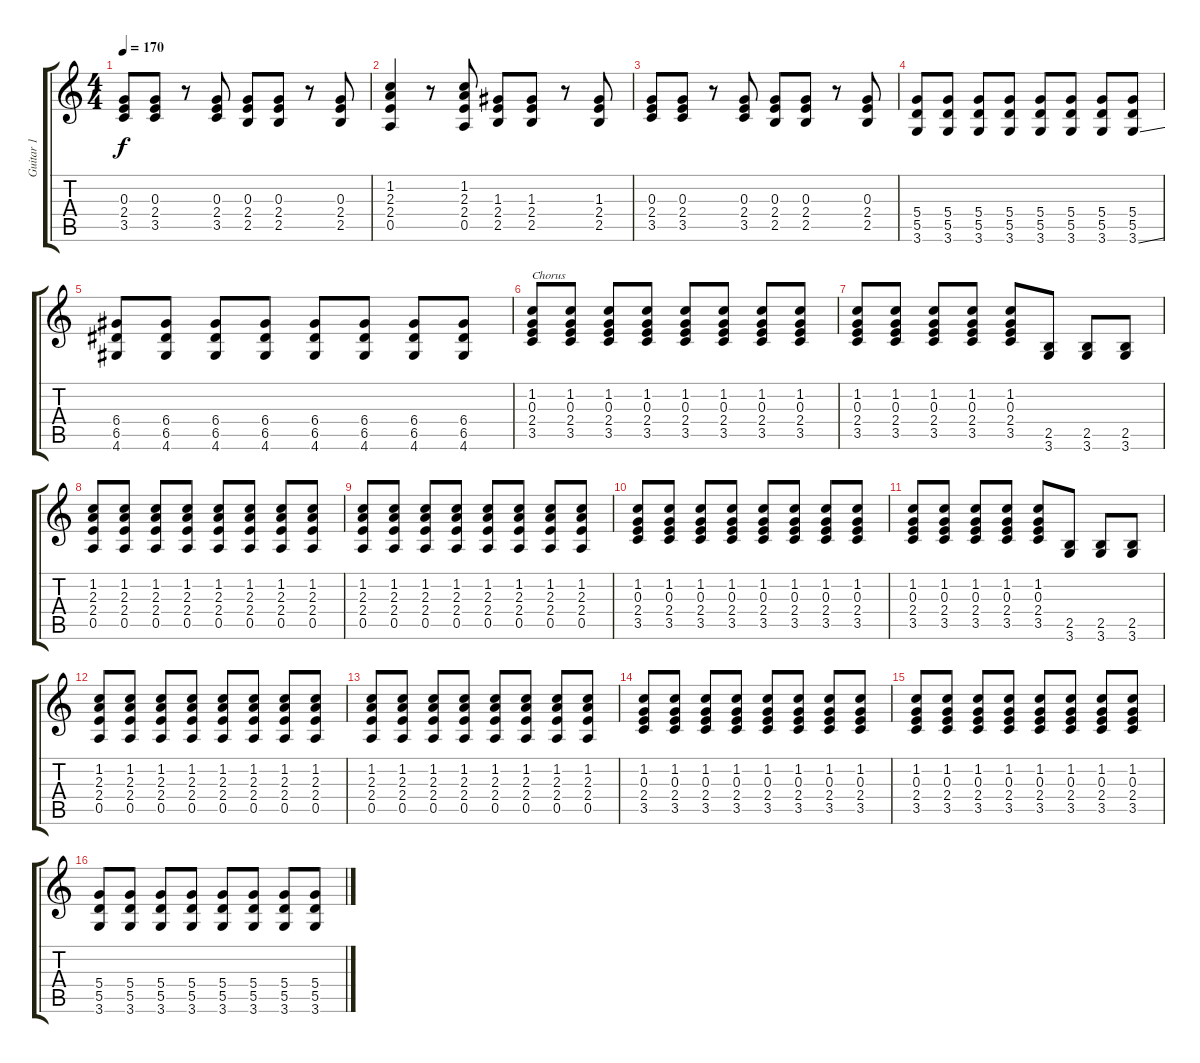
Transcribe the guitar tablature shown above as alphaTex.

\track ("Guitar 1" "Guitar 1") {instrument electricguitarclean}
\staff {score tabs}
\tuning (E4 B3 G3 D3 A2 E2) {hide}
\ts (4 4)
\tempo 170
\clef g2
\ks c
(0.3 2.4 3.5).8{dy f} (0.3 2.4 3.5).8 r.8 (0.3 2.4 3.5).8 (0.3 2.4 2.5).8 (0.3 2.4 2.5).8 r.8 (0.3 2.4 2.5).8 |
(1.2 2.3 2.4 0.5).4 r.8 (1.2 2.3 2.4 0.5).8 (1.3 2.4 2.5).8 (1.3 2.4 2.5).8 r.8 (1.3 2.4 2.5).8 |
(0.3 2.4 3.5).8 (0.3 2.4 3.5).8 r.8 (0.3 2.4 3.5).8 (0.3 2.4 2.5).8 (0.3 2.4 2.5).8 r.8 (0.3 2.4 2.5).8 |
(5.4 5.5 3.6).8{volume 16 instrument overdrivenguitar} (5.4 5.5 3.6).8 (5.4 5.5 3.6).8 (5.4 5.5 3.6).8 (5.4 5.5 3.6).8 (5.4 5.5 3.6).8 (5.4 5.5 3.6).8 (5.4 5.5 3.6{ss}).8 |
(6.4 6.5 4.6).8 (6.4 6.5 4.6).8 (6.4 6.5 4.6).8 (6.4 6.5 4.6).8 (6.4 6.5 4.6).8 (6.4 6.5 4.6).8 (6.4 6.5 4.6).8 (6.4 6.5 4.6).8 |
(1.2 0.3 2.4 3.5).8{txt "Chorus"} (1.2 0.3 2.4 3.5).8 (1.2 0.3 2.4 3.5).8 (1.2 0.3 2.4 3.5).8 (1.2 0.3 2.4 3.5).8 (1.2 0.3 2.4 3.5).8 (1.2 0.3 2.4 3.5).8 (1.2 0.3 2.4 3.5).8 |
(1.2 0.3 2.4 3.5).8 (1.2 0.3 2.4 3.5).8 (1.2 0.3 2.4 3.5).8 (1.2 0.3 2.4 3.5).8 (1.2 0.3 2.4 3.5).8 (2.5 3.6).8 (2.5 3.6).8 (2.5 3.6).8 |
(1.2 2.3 2.4 0.5).8 (1.2 2.3 2.4 0.5).8 (1.2 2.3 2.4 0.5).8 (1.2 2.3 2.4 0.5).8 (1.2 2.3 2.4 0.5).8 (1.2 2.3 2.4 0.5).8 (1.2 2.3 2.4 0.5).8 (1.2 2.3 2.4 0.5).8 |
(1.2 2.3 2.4 0.5).8 (1.2 2.3 2.4 0.5).8 (1.2 2.3 2.4 0.5).8 (1.2 2.3 2.4 0.5).8 (1.2 2.3 2.4 0.5).8 (1.2 2.3 2.4 0.5).8 (1.2 2.3 2.4 0.5).8 (1.2 2.3 2.4 0.5).8 |
(1.2 0.3 2.4 3.5).8 (1.2 0.3 2.4 3.5).8 (1.2 0.3 2.4 3.5).8 (1.2 0.3 2.4 3.5).8 (1.2 0.3 2.4 3.5).8 (1.2 0.3 2.4 3.5).8 (1.2 0.3 2.4 3.5).8 (1.2 0.3 2.4 3.5).8 |
(1.2 0.3 2.4 3.5).8 (1.2 0.3 2.4 3.5).8 (1.2 0.3 2.4 3.5).8 (1.2 0.3 2.4 3.5).8 (1.2 0.3 2.4 3.5).8 (2.5 3.6).8 (2.5 3.6).8 (2.5 3.6).8 |
(1.2 2.3 2.4 0.5).8 (1.2 2.3 2.4 0.5).8 (1.2 2.3 2.4 0.5).8 (1.2 2.3 2.4 0.5).8 (1.2 2.3 2.4 0.5).8 (1.2 2.3 2.4 0.5).8 (1.2 2.3 2.4 0.5).8 (1.2 2.3 2.4 0.5).8 |
(1.2 2.3 2.4 0.5).8 (1.2 2.3 2.4 0.5).8 (1.2 2.3 2.4 0.5).8 (1.2 2.3 2.4 0.5).8 (1.2 2.3 2.4 0.5).8 (1.2 2.3 2.4 0.5).8 (1.2 2.3 2.4 0.5).8 (1.2 2.3 2.4 0.5).8 |
(1.2 0.3 2.4 3.5).8 (1.2 0.3 2.4 3.5).8 (1.2 0.3 2.4 3.5).8 (1.2 0.3 2.4 3.5).8 (1.2 0.3 2.4 3.5).8 (1.2 0.3 2.4 3.5).8 (1.2 0.3 2.4 3.5).8 (1.2 0.3 2.4 3.5).8 |
(1.2 0.3 2.4 3.5).8 (1.2 0.3 2.4 3.5).8 (1.2 0.3 2.4 3.5).8 (1.2 0.3 2.4 3.5).8 (1.2 0.3 2.4 3.5).8 (1.2 0.3 2.4 3.5).8 (1.2 0.3 2.4 3.5).8 (1.2 0.3 2.4 3.5).8 |
(5.4 5.5 3.6).8 (5.4 5.5 3.6).8 (5.4 5.5 3.6).8 (5.4 5.5 3.6).8 (5.4 5.5 3.6).8 (5.4 5.5 3.6).8 (5.4 5.5 3.6).8 (5.4 5.5 3.6).8
